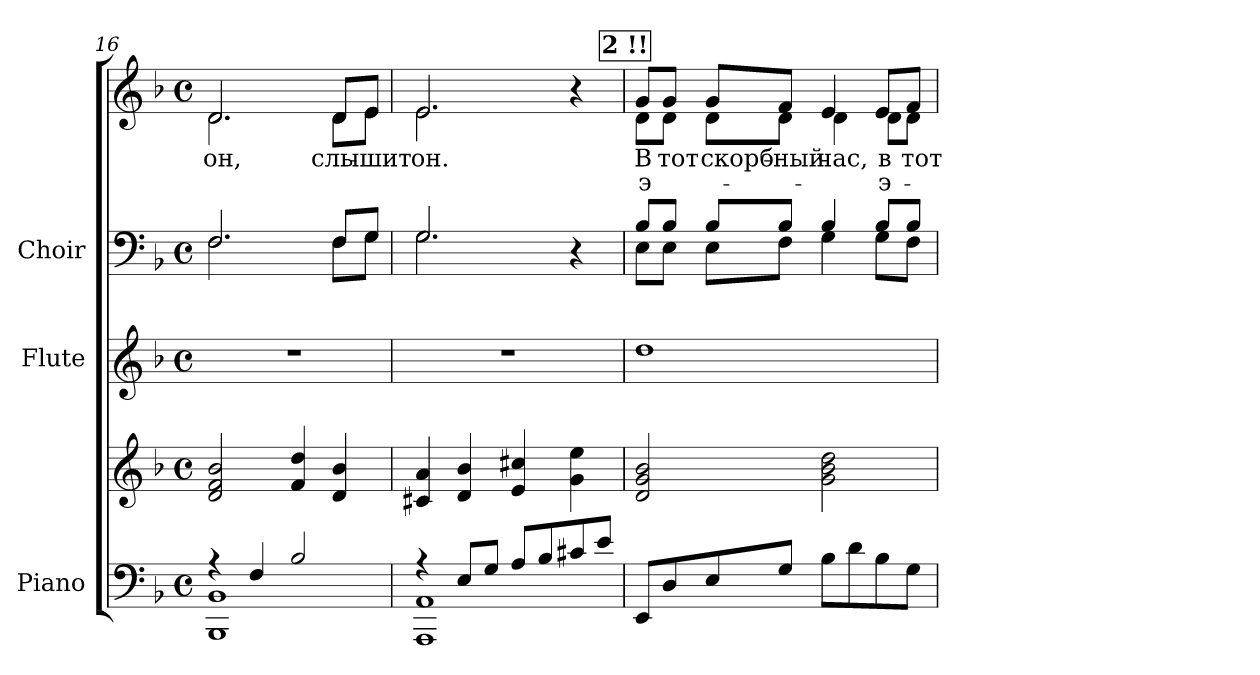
**kern	**kern	**kern	**kern	**kern	**text	**text	**dynam
*part3	*part3	*part2	*part1	*part1	*part1	*part1	*part1
*staff5	*staff4	*staff3	*staff2	*staff1	*staff1	*staff1	*staff1/2
*I"Piano	*	*I"Flute	*I"Choir	*	*	*	*
*I'Pno.	*	*I'Fl.	*I'Choir	*	*	*	*
*clefF4	*clefG2	*clefG2	*clefF4	*clefG2	*	*	*
*k[b-]	*k[b-]	*k[b-]	*k[b-]	*k[b-]	*	*	*
*d:	*d:	*d:	*d:	*d:	*	*	*
*M4/4	*M4/4	*M4/4	*M4/4	*M4/4	*	*	*
*met(c)	*met(c)	*met(c)	*met(c)	*met(c)	*	*	*
=16	=16	=16	=16	=16	=16	=16	=16
*^	*	*	*^	*^	*	*	*
!	!	!	!	!	!	!	!	!LO:LY:b:color=#000000	!	!
4r	1BBB-i 1BB-i	2di/ 2fi 2b-i	1r	2.Fi/	2.Fi\	2.di/	2.di\	он,	.	.
4Fi/	.	.	.	.	.	.	.	.	.	.
2B-i/	.	4fi/ 4ddi	.	.	.	.	.	.	.	.
!	!	!	!	!	!	!	!	!LO:LY:b:color=#000000	!	!
.	.	4di/ 4b-i	.	8Fi/L	8Fi\L	8di/L	8di\L	слы-	.	.
!	!	!	!	!	!	!	!	!LO:LY:b:color=#000000	!	!
.	.	.	.	8Gi/J	8Gi\J	8ei/J	8ei\J	-шит	.	.
=17	=17	=17	=17	=17	=17	=17	=17	=17	=17	=17
!	!	!	!	!	!	!	!	!LO:LY:b:color=#000000	!	!
4r	1AAAi 1AAi	4c#Xi/ 4ai	1r	2.Gi/	2.Gi\	2.ei/	2.ei\	он.	.	.
8Ei/L	.	4di/ 4b-i	.	.	.	.	.	.	.	.
8Gi/J	.	.	.	.	.	.	.	.	.	.
8Ai/L	.	4ei/ 4cc#Xi	.	.	.	.	.	.	.	.
8B-i/	.	.	.	.	.	.	.	.	.	.
8c#Xi/	.	4gi\ 4eei	.	4r	4ryy	4r	4ryy	.	.	.
8ei/J	.	.	.	.	.	.	.	.	.	.
*v	*v	*	*	*	*	*	*	*	*	*
!!LO:LB:g=z	!!
!!LO:REH:place=s1:B:color=#000000:enc=box:fs=17.1408:t=2	!!
=18	=18	=18	=18	=18	=18	=18	=18	=18	=18
!	!	!	!	!	!	!	!LO:LY:b:color=#000000	!LO:LY:b:color=#000000	!
8EEi/L	2di/ 2gi 2b-i	1ddi	8B-i/L	8Ei\L	8gi/L	8di\L	В	э-	mp mp
!	!	!	!	!	!	!	!LO:LY:b:color=#000000	!	!
8Di/	.	.	8B-i/J	8Ei\J	8gi/J	8di\J	-тот	.	.
!	!	!	!	!	!	!	!LO:LY:b:color=#000000	!	!
8Ei/	.	.	8B-i/L	8Ei\L	8gi/L	8di\L	скорб-	.	.
!	!	!	!	!	!	!	!LO:LY:b:color=#000000	!	!
8Gi/J	.	.	8B-i/J	8Fi\J	8fi/J	8di\J	-ный	.	.
!	!	!	!	!	!	!	!LO:LY:b:color=#000000	!	!
8B-i\L	2gi\ 2b-i 2ddi	.	4B-i/	4Gi\	4ei/	4di\	час,	.	.
8di\	.	.	.	.	.	.	.	.	.
!	!	!	!	!	!	!	!LO:LY:b:color=#000000	!LO:LY:b:color=#000000	!
8B-i\	.	.	8B-i/L	8Gi\L	8ei/L	8di\L	в	э-	.
!	!	!	!	!	!	!	!LO:LY:b:color=#000000	!	!
8Gi\J	.	.	8B-i/J	8Fi\J	8fi/J	8di\J	-тот	.	.
*	*	*	*v	*v	*	*	*	*	*
*	*	*	*	*v	*v	*	*	*
=	=	=	=	=	=	=	=
*-	*-	*-	*-	*-	*-	*-	*-
